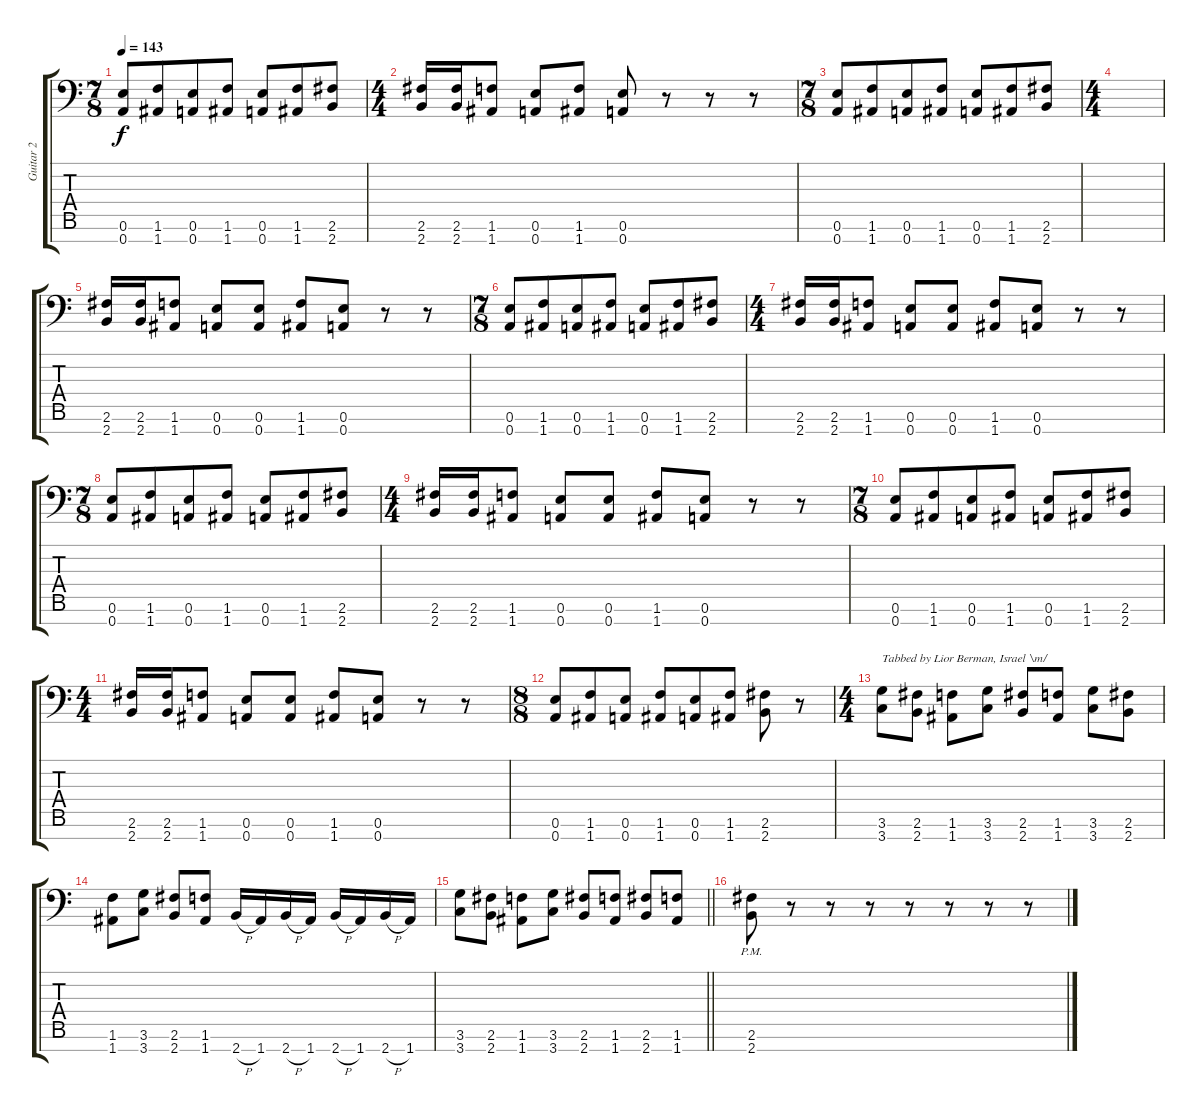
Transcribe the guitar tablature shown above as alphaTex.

\track ("Guitar 2" "Guitar 2") {instrument distortionguitar}
\staff {score tabs}
\tuning (E4 B3 Gb3 D3 A2 E2 A1) {hide}
\ts (7 8)
\tempo 143
\clef f4
\ks c
(0.6 0.7).8{dy f} (1.6 1.7).8 (0.6 0.7).8 (1.6 1.7).8 (0.6 0.7).8 (1.6 1.7).8 (2.6 2.7).8 |
\ts (4 4)
(2.6 2.7).16 (2.6 2.7).16 (1.6 1.7).8 (0.6 0.7).8 (1.6 1.7).8 (0.6 0.7).8 r.8 r.8 r.8 |
\ts (7 8)
(0.6 0.7).8 (1.6 1.7).8 (0.6 0.7).8 (1.6 1.7).8 (0.6 0.7).8 (1.6 1.7).8 (2.6 2.7).8 |
\ts (4 4)
|
(2.6 2.7).16 (2.6 2.7).16 (1.6 1.7).8 (0.6 0.7).8 (0.6 0.7).8 (1.6 1.7).8 (0.6 0.7).8 r.8 r.8 |
\ts (7 8)
(0.6 0.7).8 (1.6 1.7).8 (0.6 0.7).8 (1.6 1.7).8 (0.6 0.7).8 (1.6 1.7).8 (2.6 2.7).8 |
\ts (4 4)
(2.6 2.7).16 (2.6 2.7).16 (1.6 1.7).8 (0.6 0.7).8 (0.6 0.7).8 (1.6 1.7).8 (0.6 0.7).8 r.8 r.8 |
\ts (7 8)
(0.6 0.7).8 (1.6 1.7).8 (0.6 0.7).8 (1.6 1.7).8 (0.6 0.7).8 (1.6 1.7).8 (2.6 2.7).8 |
\ts (4 4)
(2.6 2.7).16 (2.6 2.7).16 (1.6 1.7).8 (0.6 0.7).8 (0.6 0.7).8 (1.6 1.7).8 (0.6 0.7).8 r.8 r.8 |
\ts (7 8)
(0.6 0.7).8 (1.6 1.7).8 (0.6 0.7).8 (1.6 1.7).8 (0.6 0.7).8 (1.6 1.7).8 (2.6 2.7).8 |
\ts (4 4)
(2.6 2.7).16 (2.6 2.7).16 (1.6 1.7).8 (0.6 0.7).8 (0.6 0.7).8 (1.6 1.7).8 (0.6 0.7).8 r.8 r.8 |
\ts (8 8)
(0.6 0.7).8 (1.6 1.7).8 (0.6 0.7).8 (1.6 1.7).8 (0.6 0.7).8 (1.6 1.7).8 (2.6 2.7).8 r.8 |
\ts (4 4)
(3.6 3.7).8{txt "Tabbed by Lior Berman, Israel \\m/"} (2.6 2.7).8 (1.6 1.7).8 (3.6 3.7).8 (2.6 2.7).8 (1.6 1.7).8 (3.6 3.7).8 (2.6 2.7).8 |
(1.6 1.7).8 (3.6 3.7).8 (2.6 2.7).8 (1.6 1.7).8 2.7{h}.16 1.7.16 2.7{h}.16 1.7.16 2.7{h}.16 1.7.16 2.7{h}.16 1.7.16 |
\barLineRight lightlight
(3.6 3.7).8 (2.6 2.7).8 (1.6 1.7).8 (3.6 3.7).8 (2.6 2.7).8 (1.6 1.7).8 (2.6 2.7).8 (1.6 1.7).8 |
(2.6 2.7{pm}).8 r.8 r.8 r.8 r.8 r.8 r.8 r.8
